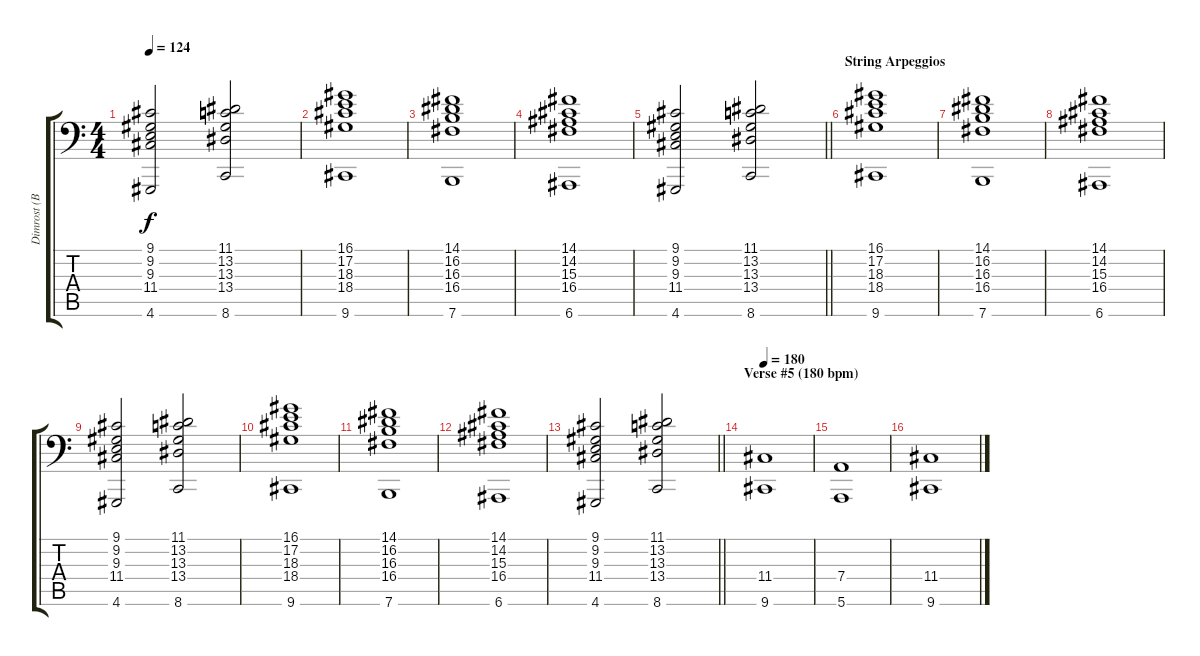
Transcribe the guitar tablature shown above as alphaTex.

\track ("Dimrost (Bass Strings)" "Dimrost (B") {instrument stringensemble1}
\staff {score tabs}
\tuning (E3 B2 G2 D2 A1 E1) {hide}
\ts (4 4)
\tempo 124
\clef f4
\ks c
(9.1 9.2 9.3 11.4 4.6).2{dy f} (11.1 13.2 13.3 13.4 8.6).2 |
(16.1 17.2 18.3 18.4 9.6).1 |
(14.1 16.2 16.3 16.4 7.6).1 |
(14.1 14.2 15.3 16.4 6.6).1 |
\barLineRight lightlight
(9.1 9.2 9.3 11.4 4.6).2 (11.1 13.2 13.3 13.4 8.6).2 |
\section ("" "String Arpeggios")
(16.1 17.2 18.3 18.4 9.6).1 |
(14.1 16.2 16.3 16.4 7.6).1 |
(14.1 14.2 15.3 16.4 6.6).1 |
(9.1 9.2 9.3 11.4 4.6).2 (11.1 13.2 13.3 13.4 8.6).2 |
(16.1 17.2 18.3 18.4 9.6).1 |
(14.1 16.2 16.3 16.4 7.6).1 |
(14.1 14.2 15.3 16.4 6.6).1 |
\barLineRight lightlight
(9.1 9.2 9.3 11.4 4.6).2 (11.1 13.2 13.3 13.4 8.6).2 |
\section ("" "Verse #5 (180 bpm)")
\tempo 180
(11.4 9.6).1 |
(7.4 5.6).1 |
(11.4 9.6).1
